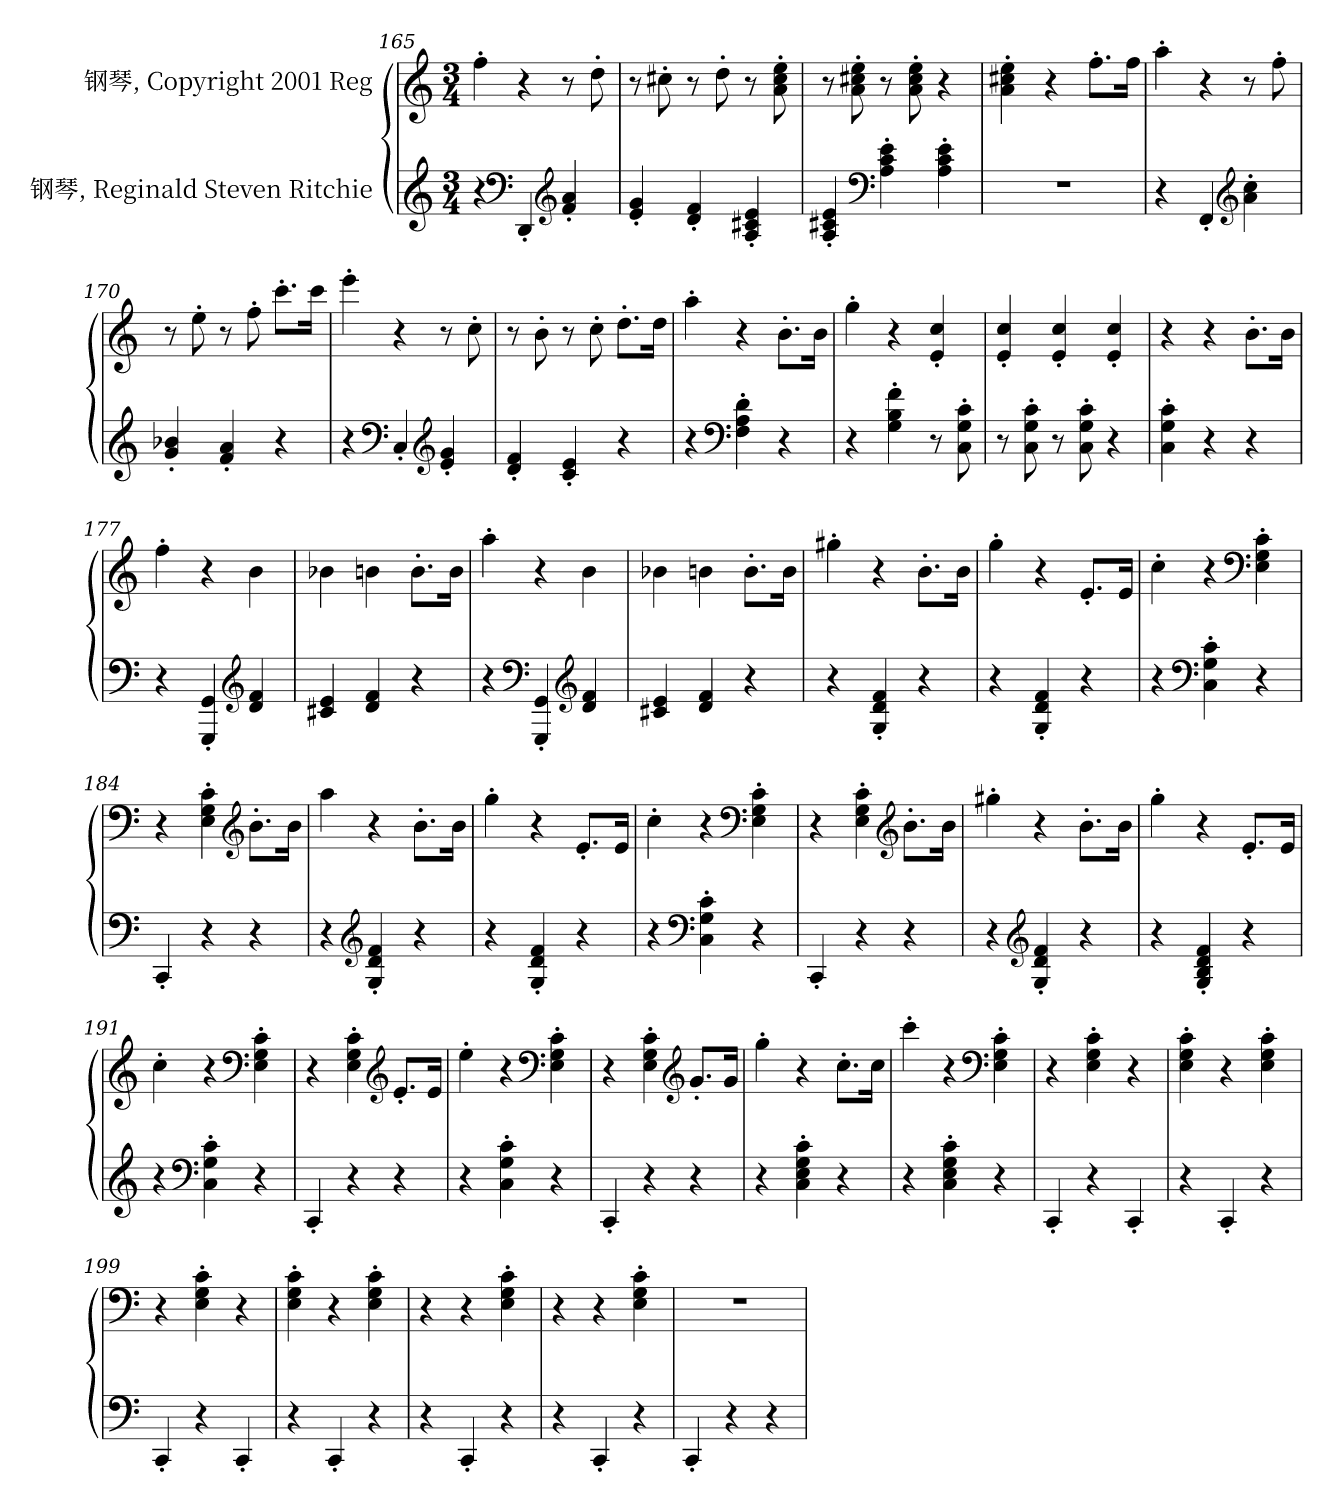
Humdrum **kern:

**kern	**kern
*part2	*part1
*staff2	*staff1
*I"钢琴, Reginald Steven Ritchie	*I"钢琴, Copyright 2001 Reg
*clefG2	*clefG2
*k[]	*k[]
*M3/4	*M3/4
=165	=165
4r	4ff'\
*clefF4	*
4DD'/	4r
*clefG2	*
4f/' 4a/'	8r
.	8dd'\
=166	=166
4e/' 4g/'	8r
.	8cc#X'\
4d/' 4f/'	8r
.	8dd'\
4A/' 4c#X/' 4e/'	8r
.	8a\' 8cc#\' 8ee\'
=167	=167
4A/' 4c#X/' 4e/'	8r
.	8a\' 8cc#X\' 8ee\'
*clefF4	*
4A\' 4c#\' 4e\'	8r
.	8a\' 8cc#\' 8ee\'
4A\' 4c#\' 4e\'	4r
!!LO:LB:g=z
=168	=168
2.r	4a\' 4cc#X\' 4ee\'
.	4r
.	8.ff'\L
.	16ff\Jk
=169	=169
4r	4aa'\
4FF'/	4r
*clefG2	*
4a\' 4cc\'	8r
.	8ff'\
=170	=170
4g/' 4b-X/'	8r
.	8ee'\
4f/' 4a/'	8r
.	8ff'\
4r	8.ccc'\L
.	16ccc\Jk
=171	=171
4r	4eee'\
*clefF4	*
4C'/	4r
*clefG2	*
4e/' 4g/'	8r
.	8cc'\
=172	=172
4d/' 4f/'	8r
.	8b'\
4c/' 4e/'	8r
.	8cc'\
4r	8.dd'\L
.	16dd\Jk
=173	=173
4r	4aa'\
*clefF4	*
4F\' 4A\' 4d\'	4r
4r	8.b'\L
.	16b\Jk
!!LO:PB:g=z
=174	=174
4r	4gg'\
4G\' 4B\' 4f\'	4r
8r	4e/' 4cc/'
8C\' 8G\' 8c\'	.
=175	=175
8r	4e/' 4cc/'
8C\' 8G\' 8c\'	.
8r	4e/' 4cc/'
8C\' 8G\' 8c\'	.
4r	4e/' 4cc/'
=176	=176
4C\' 4G\' 4c\'	4r
4r	4r
4r	8.b'\L
.	16b\Jk
=177	=177
4r	4ff'\
4GGG/' 4GG/'	4r
*clefG2	*
4d/ 4f/	4b\
=178	=178
4c#X/ 4e/	4b-X\
4d/ 4f/	4bn\
4r	8.b'\L
.	16b\Jk
=179	=179
4r	4aa'\
*clefF4	*
4GGG/' 4GG/'	4r
*clefG2	*
4d/ 4f/	4b\
=180	=180
4c#X/ 4e/	4b-X\
4d/ 4f/	4bn\
4r	8.b'\L
.	16b\Jk
!!LO:LB:g=z
=181	=181
4r	4gg#X'\
4G/' 4d/' 4f/'	4r
4r	8.b'\L
.	16b\Jk
=182	=182
4r	4gg'\
4G/' 4d/' 4f/'	4r
4r	8.e'/L
.	16e/Jk
=183	=183
4r	4cc'\
*clefF4	*
4C\' 4G\' 4c\'	4r
*	*clefF4
4r	4E\' 4G\' 4c\'
=184	=184
4CC'/	4r
4r	4E\' 4G\' 4c\'
*	*clefG2
4r	8.b'\L
.	16b\Jk
=185	=185
4r	4aa\
*clefG2	*
4G/' 4d/' 4f/'	4r
4r	8.b'\L
.	16b\Jk
=186	=186
4r	4gg'\
4G/' 4d/' 4f/'	4r
4r	8.e'/L
.	16e/Jk
!!LO:LB:g=z
=187	=187
4r	4cc'\
*clefF4	*
4C\' 4G\' 4c\'	4r
*	*clefF4
4r	4E\' 4G\' 4c\'
=188	=188
4CC'/	4r
4r	4E\' 4G\' 4c\'
*	*clefG2
4r	8.b'\L
.	16b\Jk
=189	=189
4r	4gg#X'\
*clefG2	*
4G/' 4d/' 4f/'	4r
4r	8.b'\L
.	16b\Jk
=190	=190
4r	4gg'\
4G/' 4B/' 4d/' 4f/'	4r
4r	8.e'/L
.	16e/Jk
=191	=191
4r	4cc'\
*clefF4	*
4C\' 4G\' 4c\'	4r
*	*clefF4
4r	4E\' 4G\' 4c\'
=192	=192
4CC'/	4r
4r	4E\' 4G\' 4c\'
*	*clefG2
4r	8.e'/L
.	16e/Jk
!!LO:LB:g=z
=193	=193
4r	4ee'\
4C\' 4G\' 4c\'	4r
*	*clefF4
4r	4E\' 4G\' 4c\'
=194	=194
4CC'/	4r
4r	4E\' 4G\' 4c\'
*	*clefG2
4r	8.g'/L
.	16g/Jk
=195	=195
4r	4gg'\
4C\' 4E\' 4G\' 4c\'	4r
4r	8.cc'\L
.	16cc\Jk
=196	=196
4r	4ccc'\
4C\' 4E\' 4G\' 4c\'	4r
*	*clefF4
4r	4E\' 4G\' 4c\'
=197	=197
4CC'/	4r
4r	4E\' 4G\' 4c\'
4CC'/	4r
=198	=198
4r	4E\' 4G\' 4c\'
4CC'/	4r
4r	4E\' 4G\' 4c\'
=199	=199
4CC'/	4r
4r	4E\' 4G\' 4c\'
4CC'/	4r
=200	=200
4r	4E\' 4G\' 4c\'
4CC'/	4r
4r	4E\' 4G\' 4c\'
!!LO:LB:g=z
=201	=201
4r	4r
4CC'/	4r
4r	4E\' 4G\' 4c\'
=202	=202
4r	4r
4CC'/	4r
4r	4E\' 4G\' 4c\'
=203	=203
4CC'/	2.r
4r	.
4r	.
=	=
*-	*-
